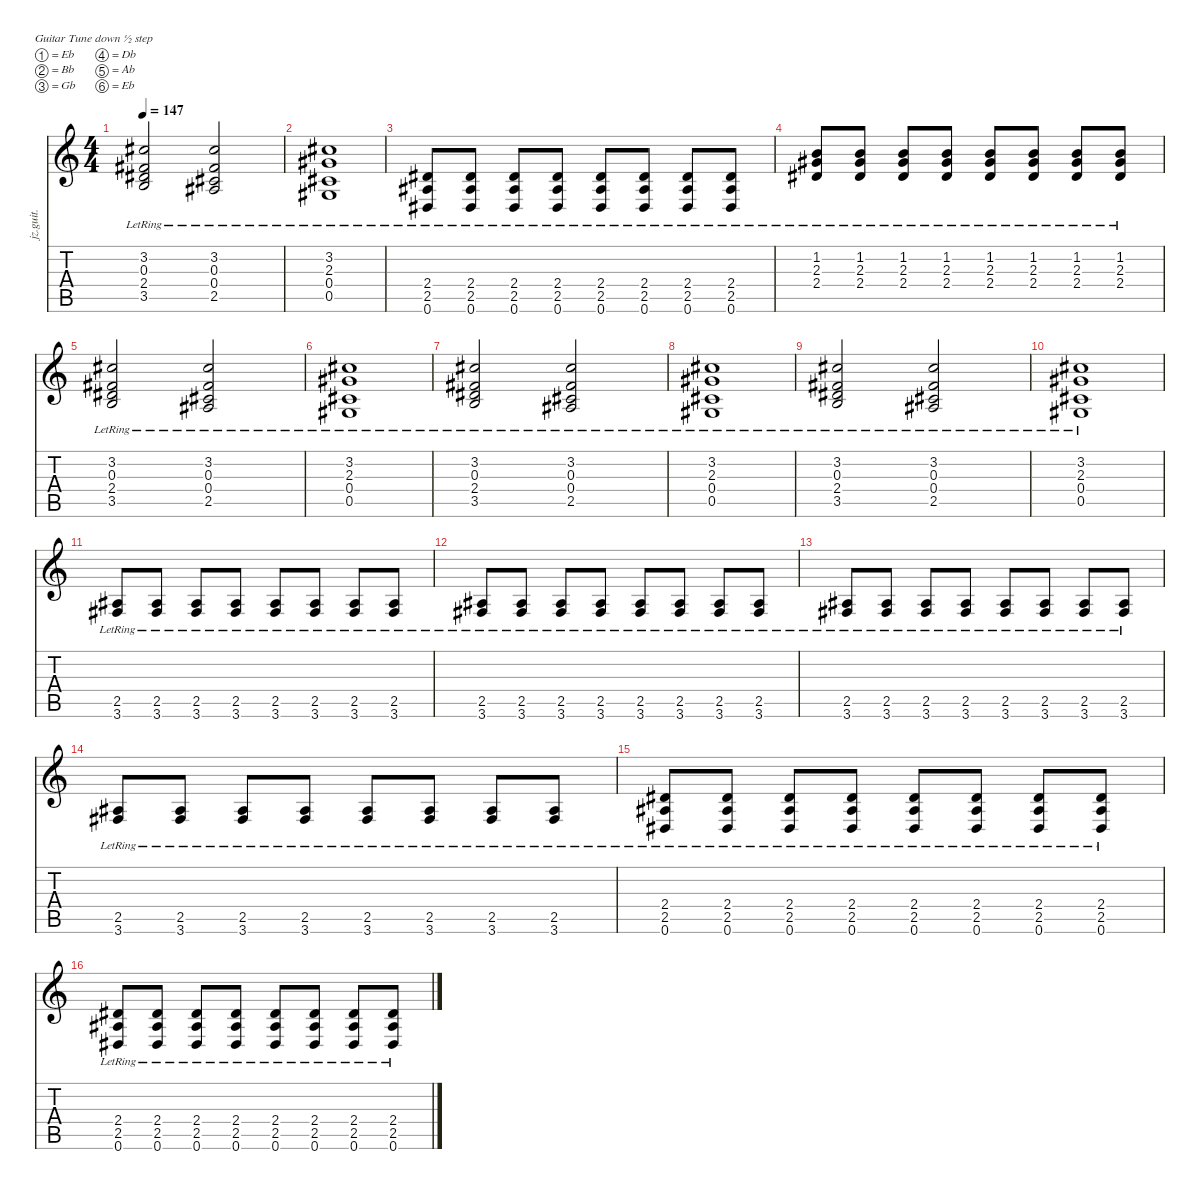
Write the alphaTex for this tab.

\defaultSystemsLayout 4
\hideDynamics
\bracketExtendMode nobrackets
\otherSystemsTrackNameOrientation horizontal
\track ("Guitar" "jz.guit.") {instrument electricguitarjazz}
\staff {score tabs}
\tuning (Eb4 Bb3 Gb3 Db3 Ab2 Eb2)
\ts (4 4)
\tempo 147
\clef g2
\ks c
(3.2{lr acc #} 0.3{lr acc #} 2.4{lr acc #} 3.5{lr}).2{dy f beam Up} (3.2{lr acc #} 0.3{lr acc #} 0.4{lr acc #} 2.5{lr acc #}).2{beam Up} |
(3.2{lr acc #} 2.3{lr acc #} 0.4{lr acc #} 0.5{lr acc #}).1{beam Up} |
(2.4{lr acc #} 2.5{lr acc #} 0.6{lr acc #}).8{beam Up} (2.4{lr acc #} 2.5{lr acc #} 0.6{lr acc #}).8{beam Up} (2.4{lr acc #} 2.5{lr acc #} 0.6{lr acc #}).8{beam Up} (2.4{lr acc #} 2.5{lr acc #} 0.6{lr acc #}).8{beam Up} (2.4{lr acc #} 2.5{lr acc #} 0.6{lr acc #}).8{beam Up} (2.4{lr acc #} 2.5{lr acc #} 0.6{lr acc #}).8{beam Up} (2.4{lr acc #} 2.5{lr acc #} 0.6{lr acc #}).8{beam Up} (2.4{lr acc #} 2.5{lr acc #} 0.6{lr acc #}).8{beam Up} |
(1.2{lr} 2.3{lr acc #} 2.4{lr acc #}).8{beam Up} (1.2{lr} 2.3{lr acc #} 2.4{lr acc #}).8{beam Up} (1.2{lr} 2.3{lr acc #} 2.4{lr acc #}).8{beam Up} (1.2{lr} 2.3{lr acc #} 2.4{lr acc #}).8{beam Up} (1.2{lr} 2.3{lr acc #} 2.4{lr acc #}).8{beam Up} (1.2{lr} 2.3{lr acc #} 2.4{lr acc #}).8{beam Up} (1.2{lr} 2.3{lr acc #} 2.4{lr acc #}).8{beam Up} (1.2{lr} 2.3{lr acc #} 2.4{lr acc #}).8{beam Up} |
(3.2{lr acc #} 0.3{lr acc #} 2.4{lr acc #} 3.5{lr}).2{beam Up} (3.2{lr acc #} 0.3{lr acc #} 0.4{lr acc #} 2.5{lr acc #}).2{beam Up} |
(3.2{lr acc #} 2.3{lr acc #} 0.4{lr acc #} 0.5{lr acc #}).1{beam Up} |
(3.2{lr acc #} 0.3{lr acc #} 2.4{lr acc #} 3.5{lr}).2{beam Up} (3.2{lr acc #} 0.3{lr acc #} 0.4{lr acc #} 2.5{lr acc #}).2{beam Up} |
(3.2{lr acc #} 2.3{lr acc #} 0.4{lr acc #} 0.5{lr acc #}).1{beam Up} |
(3.2{lr acc #} 0.3{lr acc #} 2.4{lr acc #} 3.5{lr}).2{beam Up} (3.2{lr acc #} 0.3{lr acc #} 0.4{lr acc #} 2.5{lr acc #}).2{beam Up} |
(3.2{lr acc #} 2.3{lr acc #} 0.4{lr acc #} 0.5{lr acc #}).1{beam Up} |
(2.5{lr acc #} 3.6{lr acc #}).8{beam Up} (2.5{lr acc #} 3.6{lr acc #}).8{beam Up} (2.5{lr acc #} 3.6{lr acc #}).8{beam Up} (2.5{lr acc #} 3.6{lr acc #}).8{beam Up} (2.5{lr acc #} 3.6{lr acc #}).8{beam Up} (2.5{lr acc #} 3.6{lr acc #}).8{beam Up} (2.5{lr acc #} 3.6{lr acc #}).8{beam Up} (2.5{lr acc #} 3.6{lr acc #}).8{beam Up} |
(2.5{lr acc #} 3.6{lr acc #}).8{beam Up} (2.5{lr acc #} 3.6{lr acc #}).8{beam Up} (2.5{lr acc #} 3.6{lr acc #}).8{beam Up} (2.5{lr acc #} 3.6{lr acc #}).8{beam Up} (2.5{lr acc #} 3.6{lr acc #}).8{beam Up} (2.5{lr acc #} 3.6{lr acc #}).8{beam Up} (2.5{lr acc #} 3.6{lr acc #}).8{beam Up} (2.5{lr acc #} 3.6{lr acc #}).8{beam Up} |
(2.5{lr acc #} 3.6{lr acc #}).8{beam Up} (2.5{lr acc #} 3.6{lr acc #}).8{beam Up} (2.5{lr acc #} 3.6{lr acc #}).8{beam Up} (2.5{lr acc #} 3.6{lr acc #}).8{beam Up} (2.5{lr acc #} 3.6{lr acc #}).8{beam Up} (2.5{lr acc #} 3.6{lr acc #}).8{beam Up} (2.5{lr acc #} 3.6{lr acc #}).8{beam Up} (2.5{lr acc #} 3.6{lr acc #}).8{beam Up} |
(2.5{lr acc #} 3.6{lr acc #}).8{beam Up} (2.5{lr acc #} 3.6{lr acc #}).8{beam Up} (2.5{lr acc #} 3.6{lr acc #}).8{beam Up} (2.5{lr acc #} 3.6{lr acc #}).8{beam Up} (2.5{lr acc #} 3.6{lr acc #}).8{beam Up} (2.5{lr acc #} 3.6{lr acc #}).8{beam Up} (2.5{lr acc #} 3.6{lr acc #}).8{beam Up} (2.5{lr acc #} 3.6{lr acc #}).8{beam Up} |
(2.4{lr acc #} 2.5{lr acc #} 0.6{lr acc #}).8{beam Up} (2.4{lr acc #} 2.5{lr acc #} 0.6{lr acc #}).8{beam Up} (2.4{lr acc #} 2.5{lr acc #} 0.6{lr acc #}).8{beam Up} (2.4{lr acc #} 2.5{lr acc #} 0.6{lr acc #}).8{beam Up} (2.4{lr acc #} 2.5{lr acc #} 0.6{lr acc #}).8{beam Up} (2.4{lr acc #} 2.5{lr acc #} 0.6{lr acc #}).8{beam Up} (2.4{lr acc #} 2.5{lr acc #} 0.6{lr acc #}).8{beam Up} (2.4{lr acc #} 2.5{lr acc #} 0.6{lr acc #}).8{beam Up} |
(2.4{lr acc #} 2.5{lr acc #} 0.6{lr acc #}).8{beam Up} (2.4{lr acc #} 2.5{lr acc #} 0.6{lr acc #}).8{beam Up} (2.4{lr acc #} 2.5{lr acc #} 0.6{lr acc #}).8{beam Up} (2.4{lr acc #} 2.5{lr acc #} 0.6{lr acc #}).8{beam Up} (2.4{lr acc #} 2.5{lr acc #} 0.6{lr acc #}).8{beam Up} (2.4{lr acc #} 2.5{lr acc #} 0.6{lr acc #}).8{beam Up} (2.4{lr acc #} 2.5{lr acc #} 0.6{lr acc #}).8{beam Up} (2.4{lr acc #} 2.5{lr acc #} 0.6{lr acc #}).8{beam Up}
